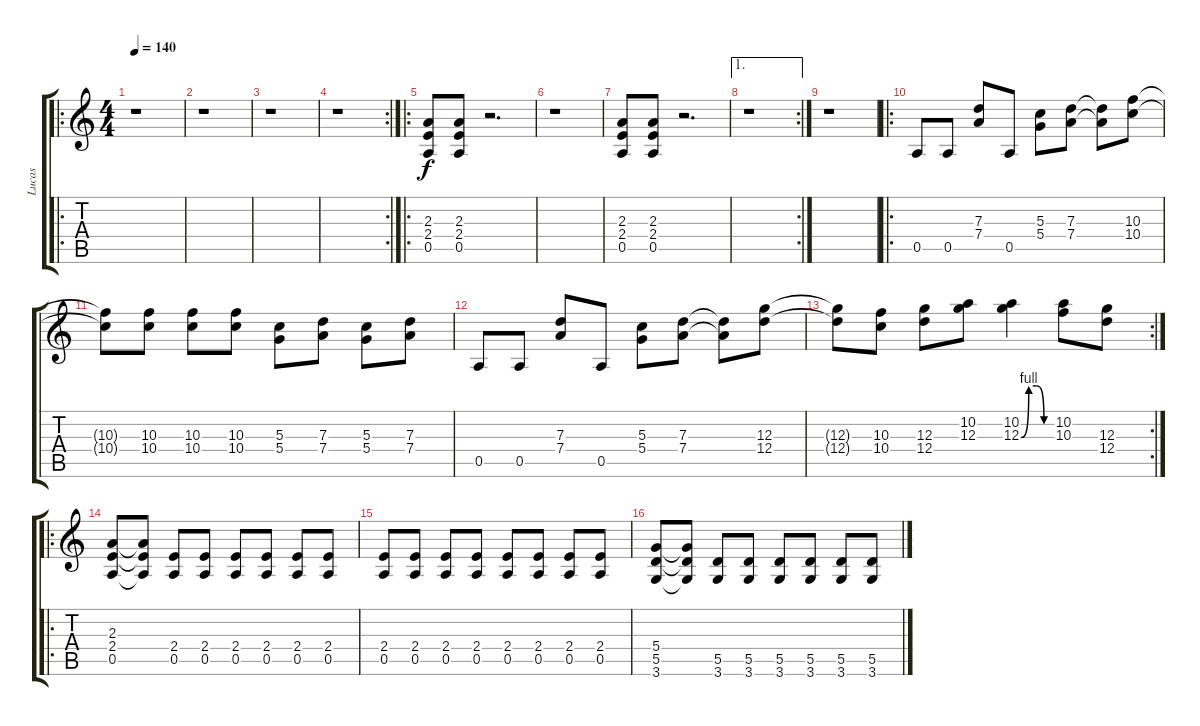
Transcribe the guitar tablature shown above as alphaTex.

\track ("Lucas" "Lucas") {instrument distortionguitar}
\staff {score tabs}
\tuning (E4 B3 G3 D3 A2 E2) {hide}
\ro
\ts (4 4)
\tempo 140
\clef g2
\ks c
r.1{dy f instrument distortionguitar} |
r.1 |
r.1 |
\rc 2
r.1 |
\ro
(2.3 2.4 0.5).8 (2.3 2.4 0.5).8 r.2{d} |
r.1 |
(2.3 2.4 0.5).8 (2.3 2.4 0.5).8 r.2{d} |
\ae 1
\rc 2
r.1 |
r.1 |
\ro
0.5.8 0.5.8 (7.3 7.4).8 0.5.8 (5.3 5.4).8 (7.3 7.4).8 (7.3{t} 7.4{t}).8 (10.3 10.4).8 |
(10.3{t} 10.4{t}).8 (10.3 10.4).8 (10.3 10.4).8 (10.3 10.4).8 (5.3 5.4).8 (7.3 7.4).8 (5.3 5.4).8 (7.3 7.4).8 |
0.5.8 0.5.8 (7.3 7.4).8 0.5.8 (5.3 5.4).8 (7.3 7.4).8 (7.3{t} 7.4{t}).8 (12.3 12.4).8 |
\rc 2
(12.3{t} 12.4{t}).8 (10.3 10.4).8 (12.3 12.4).8 (10.2 12.3).8 (10.2 12.3{be (custom 0 0 15 4 30 4 45 0 60 0)}).4 (10.2 10.3).8 (12.3 12.4).8 |
\ro
(2.3 2.4 0.5).8 (2.3{t} 2.4{t} 0.5{t}).8 (2.4 0.5).8 (2.4 0.5).8 (2.4 0.5).8 (2.4 0.5).8 (2.4 0.5).8 (2.4 0.5).8 |
(2.4 0.5).8 (2.4 0.5).8 (2.4 0.5).8 (2.4 0.5).8 (2.4 0.5).8 (2.4 0.5).8 (2.4 0.5).8 (2.4 0.5).8 |
(5.4 5.5 3.6).8 (5.4{t} 5.5{t} 3.6{t}).8 (5.5 3.6).8 (5.5 3.6).8 (5.5 3.6).8 (5.5 3.6).8 (5.5 3.6).8 (5.5 3.6).8
